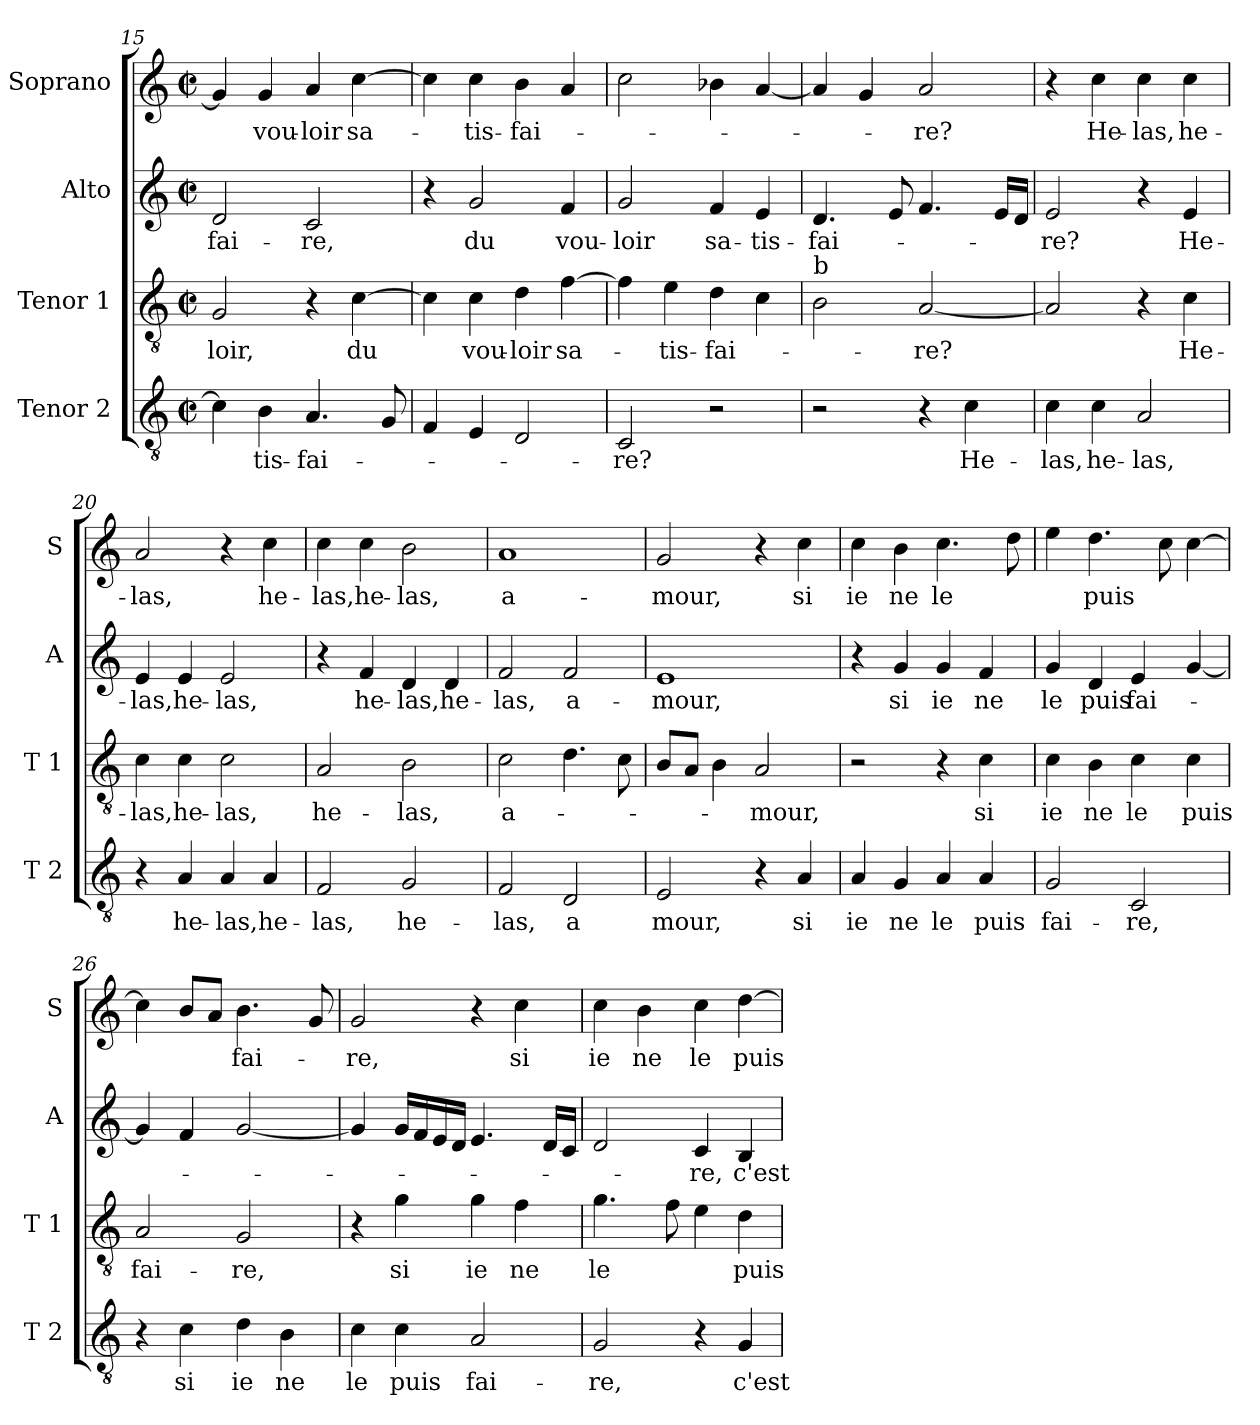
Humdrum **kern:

**kern	**text	**kern	**text	**kern	**text	**kern	**text
*part4	*part4	*part3	*part3	*part2	*part2	*part1	*part1
*staff4	*staff4	*staff3	*staff3	*staff2	*staff2	*staff1	*staff1
*I"Tenor 2	*	*I"Tenor 1	*	*I"Alto	*	*I"Soprano	*
*I'T 2	*	*I'T 1	*	*I'A	*	*I'S	*
*clefGv2	*	*clefGv2	*	*clefG2	*	*clefG2	*
*k[]	*	*k[]	*	*k[]	*	*k[]	*
*C:	*	*C:	*	*C:	*	*C:	*
*M2/2	*	*M2/2	*	*M2/2	*	*M2/2	*
*met(c|)	*	*met(c|)	*	*met(c|)	*	*met(c|)	*
=15	=15	=15	=15	=15	=15	=15	=15
!	!	!	!LO:LY:b	!	!LO:LY:b	!	!
4c\]	.	2G/	-loir,	2d/	-fai-	4g/]	.
!	!LO:LY:b	!	!	!	!	!	!LO:LY:b
4B\	-tis-	.	.	.	.	4g/	vou-
!	!LO:LY:b	!	!	!	!LO:LY:b	!	!LO:LY:b
4.A/	-fai-	4r	.	2c/	-re,	4a/	-loir
!	!	!	!LO:LY:b	!	!	!	!LO:LY:b
.	.	[4c\	du	.	.	[4cc\	sa-
8G/	.	.	.	.	.	.	.
!!LO:LB:g=z
=16	=16	=16	=16	=16	=16	=16	=16
4F/	.	4c\]	.	4r	.	4cc\]	.
!	!	!	!LO:LY:b	!	!LO:LY:b	!	!LO:LY:b
4E/	.	4c\	vou-	2g/	du	4cc\	-tis-
!	!	!	!LO:LY:b	!	!	!	!LO:LY:b
2D/	.	4d\	-loir	.	.	4b\	-fai-
!	!	!	!LO:LY:b	!	!LO:LY:b	!	!
.	.	[4f\	sa-	4f/	vou-	4a/	.
=17	=17	=17	=17	=17	=17	=17	=17
!	!LO:LY:b	!	!	!	!LO:LY:b	!	!
2C/	-re?	4f\]	.	2g/	-loir	2cc\	.
!	!	!	!LO:LY:b	!	!	!	!
.	.	4e\	-tis-	.	.	.	.
!	!	!	!LO:LY:b	!	!LO:LY:b	!	!
2r	.	4d\	-fai-	4f/	sa-	4b-X\	.
!	!	!	!	!	!LO:LY:b	!	!
.	.	4c\	.	4e/	-tis-	[4a/	.
=18	=18	=18	=18	=18	=18	=18	=18
!	!	!LO:TX:a:t=b	!	!	!	!	!
!	!	!	!	!	!LO:LY:b	!	!
2r	.	2B\	.	4.d/	-fai-	4a/]	.
.	.	.	.	.	.	4g/	.
.	.	.	.	8e/	.	.	.
!	!	!	!LO:LY:b	!	!	!	!LO:LY:b
4r	.	[2A/	-re?	4.f/	.	2a/	-re?
!	!LO:LY:b	!	!	!	!	!	!
4c\	He-	.	.	.	.	.	.
.	.	.	.	16e/LL	.	.	.
.	.	.	.	16d/JJ	.	.	.
=19	=19	=19	=19	=19	=19	=19	=19
!	!LO:LY:b	!	!	!	!LO:LY:b	!	!
4c\	-las,	2A/]	.	2e/	-re?	4r	.
!	!LO:LY:b	!	!	!	!	!	!LO:LY:b
4c\	he-	.	.	.	.	4cc\	He-
!	!LO:LY:b	!	!	!	!	!	!LO:LY:b
2A/	-las,	4r	.	4r	.	4cc\	-las,
!	!	!	!LO:LY:b	!	!LO:LY:b	!	!LO:LY:b
.	.	4c\	He-	4e/	He-	4cc\	he-
=20	=20	=20	=20	=20	=20	=20	=20
!	!	!	!LO:LY:b	!	!LO:LY:b	!	!LO:LY:b
4r	.	4c\	-las,	4e/	-las,	2a/	-las,
!	!LO:LY:b	!	!LO:LY:b	!	!LO:LY:b	!	!
4A/	he-	4c\	he-	4e/	he-	.	.
!	!LO:LY:b	!	!LO:LY:b	!	!LO:LY:b	!	!
4A/	-las,	2c\	-las,	2e/	-las,	4r	.
!	!LO:LY:b	!	!	!	!	!	!LO:LY:b
4A/	he-	.	.	.	.	4cc\	he-
!!LO:LB:g=z
=21	=21	=21	=21	=21	=21	=21	=21
!	!LO:LY:b	!	!LO:LY:b	!	!	!	!LO:LY:b
2F/	-las,	2A/	he-	4r	.	4cc\	-las,
!	!	!	!	!	!LO:LY:b	!	!LO:LY:b
.	.	.	.	4f/	he-	4cc\	he-
!	!LO:LY:b	!	!LO:LY:b	!	!LO:LY:b	!	!LO:LY:b
2G/	he-	2B\	-las,	4d/	-las,	2b\	-las,
!	!	!	!	!	!LO:LY:b	!	!
.	.	.	.	4d/	he-	.	.
=22	=22	=22	=22	=22	=22	=22	=22
!	!LO:LY:b	!	!LO:LY:b	!	!LO:LY:b	!	!LO:LY:b
2F/	-las,	2c\	a-	2f/	-las,	1a	a-
!	!LO:LY:b	!	!	!	!LO:LY:b	!	!
2D/	a	4.d\	.	2f/	a-	.	.
.	.	8c\	.	.	.	.	.
=23	=23	=23	=23	=23	=23	=23	=23
!	!LO:LY:b	!	!	!	!LO:LY:b	!	!LO:LY:b
2E/	mour,	8B/L	.	1e	-mour,	2g/	-mour,
.	.	8A/J	.	.	.	.	.
.	.	4B\	.	.	.	.	.
!	!	!	!LO:LY:b	!	!	!	!
4r	.	2A/	-mour,	.	.	4r	.
!	!LO:LY:b	!	!	!	!	!	!LO:LY:b
4A/	si	.	.	.	.	4cc\	si
=24	=24	=24	=24	=24	=24	=24	=24
!	!LO:LY:b	!	!	!	!	!	!LO:LY:b
4A/	ie	2r	.	4r	.	4cc\	ie
!	!LO:LY:b	!	!	!	!LO:LY:b	!	!LO:LY:b
4G/	ne	.	.	4g/	si	4b\	ne
!	!LO:LY:b	!	!	!	!LO:LY:b	!	!LO:LY:b
4A/	le	4r	.	4g/	ie	4.cc\	le
!	!LO:LY:b	!	!LO:LY:b	!	!LO:LY:b	!	!
4A/	puis	4c\	si	4f/	ne	.	.
.	.	.	.	.	.	8dd\	.
=25	=25	=25	=25	=25	=25	=25	=25
!	!LO:LY:b	!	!LO:LY:b	!	!LO:LY:b	!	!
2G/	fai-	4c\	ie	4g/	le	4ee\	.
!	!	!	!LO:LY:b	!	!LO:LY:b	!	!LO:LY:b
.	.	4B\	ne	4d/	puis	4.dd\	puis
!	!LO:LY:b	!	!LO:LY:b	!	!LO:LY:b	!	!
2C/	-re,	4c\	le	4e/	fai-	.	.
.	.	.	.	.	.	8cc\	.
!	!	!	!LO:LY:b	!	!	!	!
.	.	4c\	puis	[4g/	.	[4cc\	.
!!LO:PB:g=z
=26	=26	=26	=26	=26	=26	=26	=26
!	!	!	!LO:LY:b	!	!	!	!
4r	.	2A/	fai-	4g/]	.	4cc\]	.
!	!LO:LY:b	!	!	!	!	!	!
4c\	si	.	.	4f/	.	8b/L	.
.	.	.	.	.	.	8a/J	.
!	!LO:LY:b	!	!LO:LY:b	!	!	!	!LO:LY:b
4d\	ie	2G/	-re,	[2g/	.	4.b\	fai-
!	!LO:LY:b	!	!	!	!	!	!
4B\	ne	.	.	.	.	.	.
.	.	.	.	.	.	8g/	.
=27	=27	=27	=27	=27	=27	=27	=27
!	!LO:LY:b	!	!	!	!	!	!LO:LY:b
4c\	le	4r	.	4g/]	.	2g/	-re,
!	!LO:LY:b	!	!LO:LY:b	!	!	!	!
4c\	puis	4g\	si	16g/LL	.	.	.
.	.	.	.	16f/	.	.	.
.	.	.	.	16e/	.	.	.
.	.	.	.	16d/JJ	.	.	.
!	!LO:LY:b	!	!LO:LY:b	!	!	!	!
2A/	fai-	4g\	ie	4.e/	.	4r	.
!	!	!	!LO:LY:b	!	!	!	!LO:LY:b
.	.	4f\	ne	.	.	4cc\	si
.	.	.	.	16d/LL	.	.	.
.	.	.	.	16c/JJ	.	.	.
=28	=28	=28	=28	=28	=28	=28	=28
!	!LO:LY:b	!	!LO:LY:b	!	!	!	!LO:LY:b
2G/	-re,	4.g\	le	2d/	.	4cc\	ie
!	!	!	!	!	!	!	!LO:LY:b
.	.	.	.	.	.	4b\	ne
.	.	8f\	.	.	.	.	.
!	!	!	!	!	!LO:LY:b	!	!LO:LY:b
4r	.	4e\	.	4c/	-re,	4cc\	le
!	!LO:LY:b	!	!LO:LY:b	!	!LO:LY:b	!	!LO:LY:b
4G/	c'est	4d\	puis	4B/	c'est	[4dd\	puis
=	=	=	=	=	=	=	=
*-	*-	*-	*-	*-	*-	*-	*-
